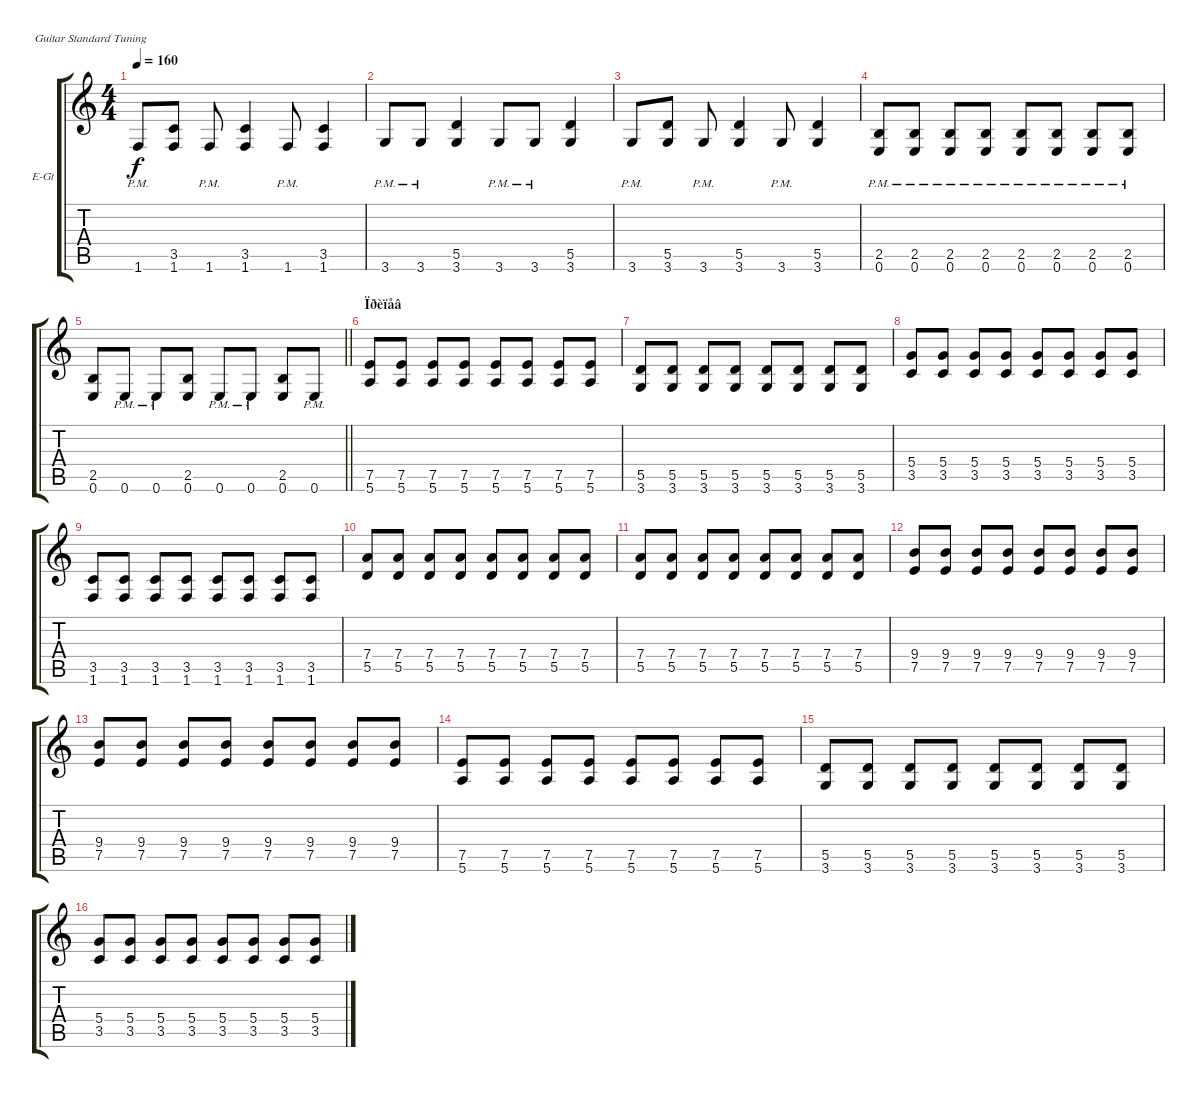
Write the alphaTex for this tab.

\bracketExtendMode groupsimilarinstruments
\firstSystemTrackNameOrientation horizontal
\otherSystemsTrackNameOrientation horizontal
\track ("Ãèòàðà" "E-Gt") {instrument overdrivenguitar}
\staff {score tabs}
\tuning (E4 B3 G3 D3 A2 E2)
\ts (4 4)
\tempo 160
\clef g2
\ks c
1.6{pm}.8{dy f} (3.5 1.6).8 1.6{pm}.8 (3.5 1.6).4 1.6{pm}.8 (3.5 1.6).4 |
3.6{pm}.8 3.6{pm}.8 (5.5 3.6).4 3.6{pm}.8 3.6{pm}.8 (5.5 3.6).4 |
3.6{pm}.8 (5.5 3.6).8 3.6{pm}.8 (5.5 3.6).4 3.6{pm}.8 (5.5 3.6).4 |
(2.5{pm} 0.6{pm}).8 (2.5{pm} 0.6{pm}).8 (2.5{pm} 0.6{pm}).8 (2.5{pm} 0.6{pm}).8 (2.5{pm} 0.6{pm}).8 (2.5{pm} 0.6{pm}).8 (2.5{pm} 0.6{pm}).8 (2.5{pm} 0.6{pm}).8 |
\barLineRight lightlight
(2.5 0.6).8 0.6{pm}.8 0.6{pm}.8 (2.5 0.6).8 0.6{pm}.8 0.6{pm}.8 (2.5 0.6).8 0.6{pm}.8 |
\section ("" "Ïðèïåâ")
(7.5 5.6).8 (7.5 5.6).8 (7.5 5.6).8 (7.5 5.6).8 (7.5 5.6).8 (7.5 5.6).8 (7.5 5.6).8 (7.5 5.6).8 |
(5.5 3.6).8 (5.5 3.6).8 (5.5 3.6).8 (5.5 3.6).8 (5.5 3.6).8 (5.5 3.6).8 (5.5 3.6).8 (5.5 3.6).8 |
(5.4 3.5).8 (5.4 3.5).8 (5.4 3.5).8 (5.4 3.5).8 (5.4 3.5).8 (5.4 3.5).8 (5.4 3.5).8 (5.4 3.5).8 |
(3.5 1.6).8 (3.5 1.6).8 (3.5 1.6).8 (3.5 1.6).8 (3.5 1.6).8 (3.5 1.6).8 (3.5 1.6).8 (3.5 1.6).8 |
(7.4 5.5).8 (7.4 5.5).8 (7.4 5.5).8 (7.4 5.5).8 (7.4 5.5).8 (7.4 5.5).8 (7.4 5.5).8 (7.4 5.5).8 |
(7.4 5.5).8 (7.4 5.5).8 (7.4 5.5).8 (7.4 5.5).8 (7.4 5.5).8 (7.4 5.5).8 (7.4 5.5).8 (7.4 5.5).8 |
(9.4 7.5).8 (9.4 7.5).8 (9.4 7.5).8 (9.4 7.5).8 (9.4 7.5).8 (9.4 7.5).8 (9.4 7.5).8 (9.4 7.5).8 |
(9.4 7.5).8 (9.4 7.5).8 (9.4 7.5).8 (9.4 7.5).8 (9.4 7.5).8 (9.4 7.5).8 (9.4 7.5).8 (9.4 7.5).8 |
(7.5 5.6).8 (7.5 5.6).8 (7.5 5.6).8 (7.5 5.6).8 (7.5 5.6).8 (7.5 5.6).8 (7.5 5.6).8 (7.5 5.6).8 |
(5.5 3.6).8 (5.5 3.6).8 (5.5 3.6).8 (5.5 3.6).8 (5.5 3.6).8 (5.5 3.6).8 (5.5 3.6).8 (5.5 3.6).8 |
(5.4 3.5).8 (5.4 3.5).8 (5.4 3.5).8 (5.4 3.5).8 (5.4 3.5).8 (5.4 3.5).8 (5.4 3.5).8 (5.4 3.5).8
